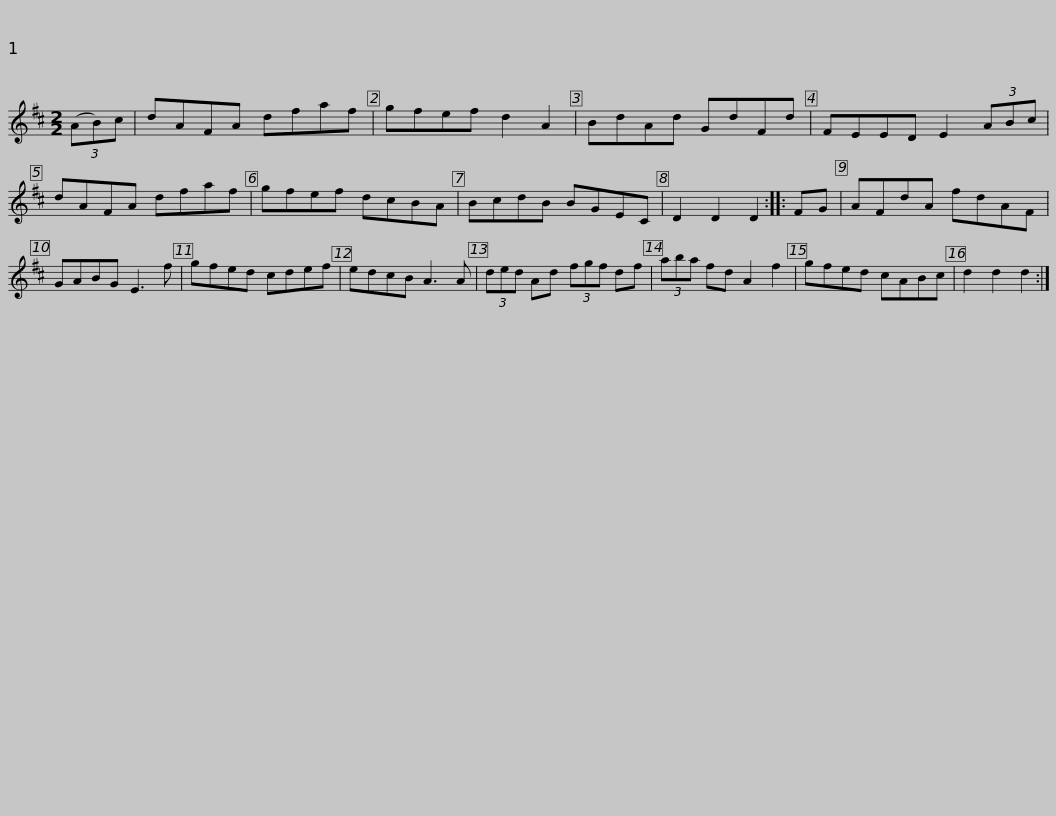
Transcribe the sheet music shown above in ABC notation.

X:1
L:1/8
M:2/2
I:linebreak $
K:D
V:1 treble
V:1
 (3(AB)c | dAFA dfaf | gfef d2 A2 | BdAd GdFd | FEED E2 (3ABc | %5
 dAFA dfaf |$ gfef dcBA | BcdB BGEC | D2 D2 D2 :: FG | %10
 AFdA fdAF | GABG E3 f | gfed cdef |$ edcB A3 A | (3ded Ad (3fgf df | %15
 (3aba fd A2 f2 | gfed cABc | d2 d2 d2 :| %18
